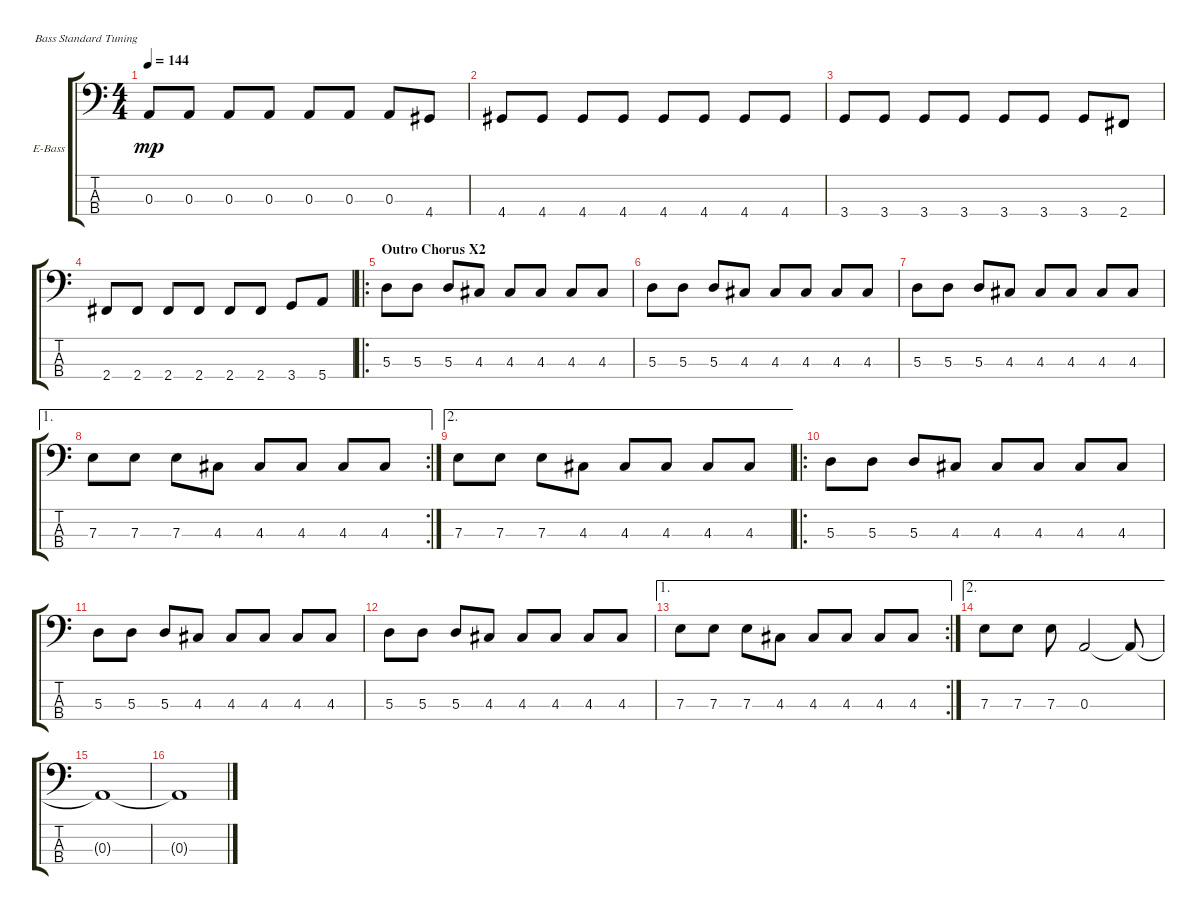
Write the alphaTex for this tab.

\defaultSystemsLayout 4
\bracketExtendMode groupsimilarinstruments
\firstSystemTrackNameOrientation horizontal
\otherSystemsTrackNameOrientation horizontal
\track ("Nikolai Fraiture" "E-Bass") {instrument electricbassfinger}
\staff {score tabs}
\tuning (G2 D2 A1 E1)
\ts (4 4)
\tempo 144
\clef f4
\scale
0.333333
\ks c
0.3.8{dy mp} 0.3.8 0.3.8 0.3.8 0.3.8 0.3.8 0.3.8 4.4.8 |
\scale
0.333333 4.4.8 4.4.8 4.4.8 4.4.8 4.4.8 4.4.8 4.4.8 4.4.8 |
\scale
0.333333 3.4.8 3.4.8 3.4.8 3.4.8 3.4.8 3.4.8 3.4.8 2.4.8 |
\scale
0.312821 2.4.8 2.4.8 2.4.8 2.4.8 2.4.8 2.4.8 3.4.8 5.4.8 |
\ro
\section ("" "Outro Chorus X2")
\scale
0.374359 5.3.8 5.3.8 5.3.8 4.3.8 4.3.8 4.3.8 4.3.8 4.3.8 |
\scale
0.312821 5.3.8 5.3.8 5.3.8 4.3.8 4.3.8 4.3.8 4.3.8 4.3.8 |
\scale
0.322751 5.3.8 5.3.8 5.3.8 4.3.8 4.3.8 4.3.8 4.3.8 4.3.8 |
\ae 1
\rc 2
\scale
0.354497 7.3.8 7.3.8 7.3.8 4.3.8 4.3.8 4.3.8 4.3.8 4.3.8 |
\ae 2
\scale
0.322751 7.3.8 7.3.8 7.3.8 4.3.8 4.3.8 4.3.8 4.3.8 4.3.8 |
\ro
\scale
0.374359 5.3.8 5.3.8 5.3.8 4.3.8 4.3.8 4.3.8 4.3.8 4.3.8 |
\scale
0.312821 5.3.8 5.3.8 5.3.8 4.3.8 4.3.8 4.3.8 4.3.8 4.3.8 |
\scale
0.312821 5.3.8 5.3.8 5.3.8 4.3.8 4.3.8 4.3.8 4.3.8 4.3.8 |
\ae 1
\rc 2
7.3.8 7.3.8 7.3.8 4.3.8 4.3.8 4.3.8 4.3.8 4.3.8 |
\ae 2
7.3.8 7.3.8 7.3.8 0.3.2 0.3{t}.8 |
0.3{t}.1 |
0.3{t}.1
